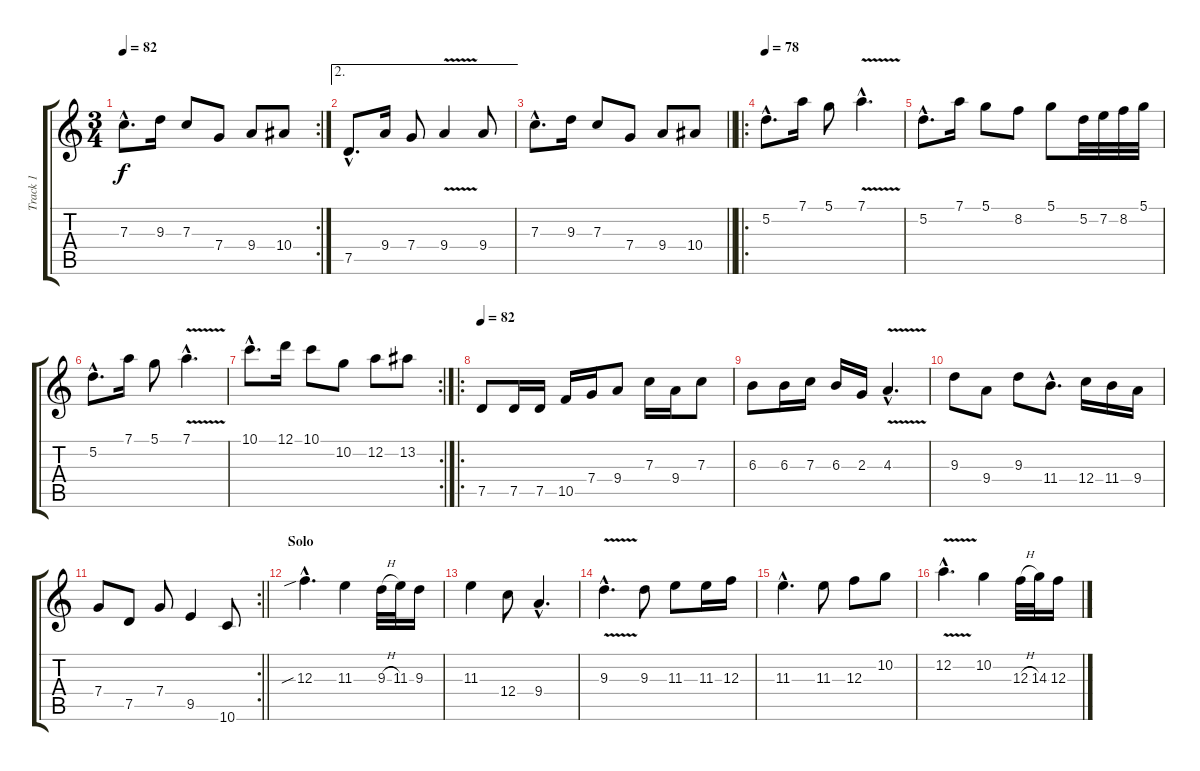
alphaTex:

\track ("Track 1" "Track 1") {instrument distortionguitar}
\staff {score tabs}
\tuning (D4 A3 F3 C3 G2 D2) {hide}
\rc 2
\ts (3 4)
\tempo 82
\clef g2
\ks c
7.3{hac}.8{d dy f} 9.3.16 7.3.8 7.4.8 9.4.8 10.4.8 |
\ae 2
7.5{hac}.8{d} 9.4.16 7.4.8 9.4{v}.4 9.4.8 |
\barLineRight lightlight
7.3{hac}.8{d} 9.3.16 7.3.8 7.4.8 9.4.8 10.4.8 |
\ro
\tempo 78
5.2{hac}.8{d} 7.1.16 5.1.8 7.1{v hac}.4{d} |
5.2{hac}.8{d} 7.1.16 5.1.8 8.2.8 5.1.8 5.2.32 7.2.32 8.2.32 5.1.32 |
5.2{hac}.8{d} 7.1.16 5.1.8 7.1{v hac}.4{d} |
\rc 2
10.1{hac}.8{d} 12.1.16 10.1.8 10.2.8 12.2.8 13.2.8 |
\ro
\tempo 82
7.5.8 7.5.16 7.5.16 10.5.16 7.4.16 9.4.8 7.3.16 9.4.16 7.3.8 |
6.3.8 6.3.16 7.3.16 6.3.16 2.3.16 4.3{v hac}.4{d} |
9.3.8 9.4.8 9.3.8 11.4{hac}.8{d} 12.4.16 11.4.16 9.4.16 |
\rc 2
\barLineRight lightlight
7.4.8 7.5.8 7.4.8 9.5.4 10.6.8 |
\section ("" "Solo")
12.3{sib hac}.4{d} 11.3.4 9.3{h}.32 11.3.32 9.3.16 |
11.3.4 12.4.8 9.4{hac}.4{d} |
9.3{v hac}.4{d} 9.3.8 11.3.8 11.3.16 12.3.16 |
11.3{hac}.4{d} 11.3.8 12.3.8 10.2.8 |
12.2{v hac}.4{d} 10.2.4 12.3{h}.32 14.3.32 12.3.16
